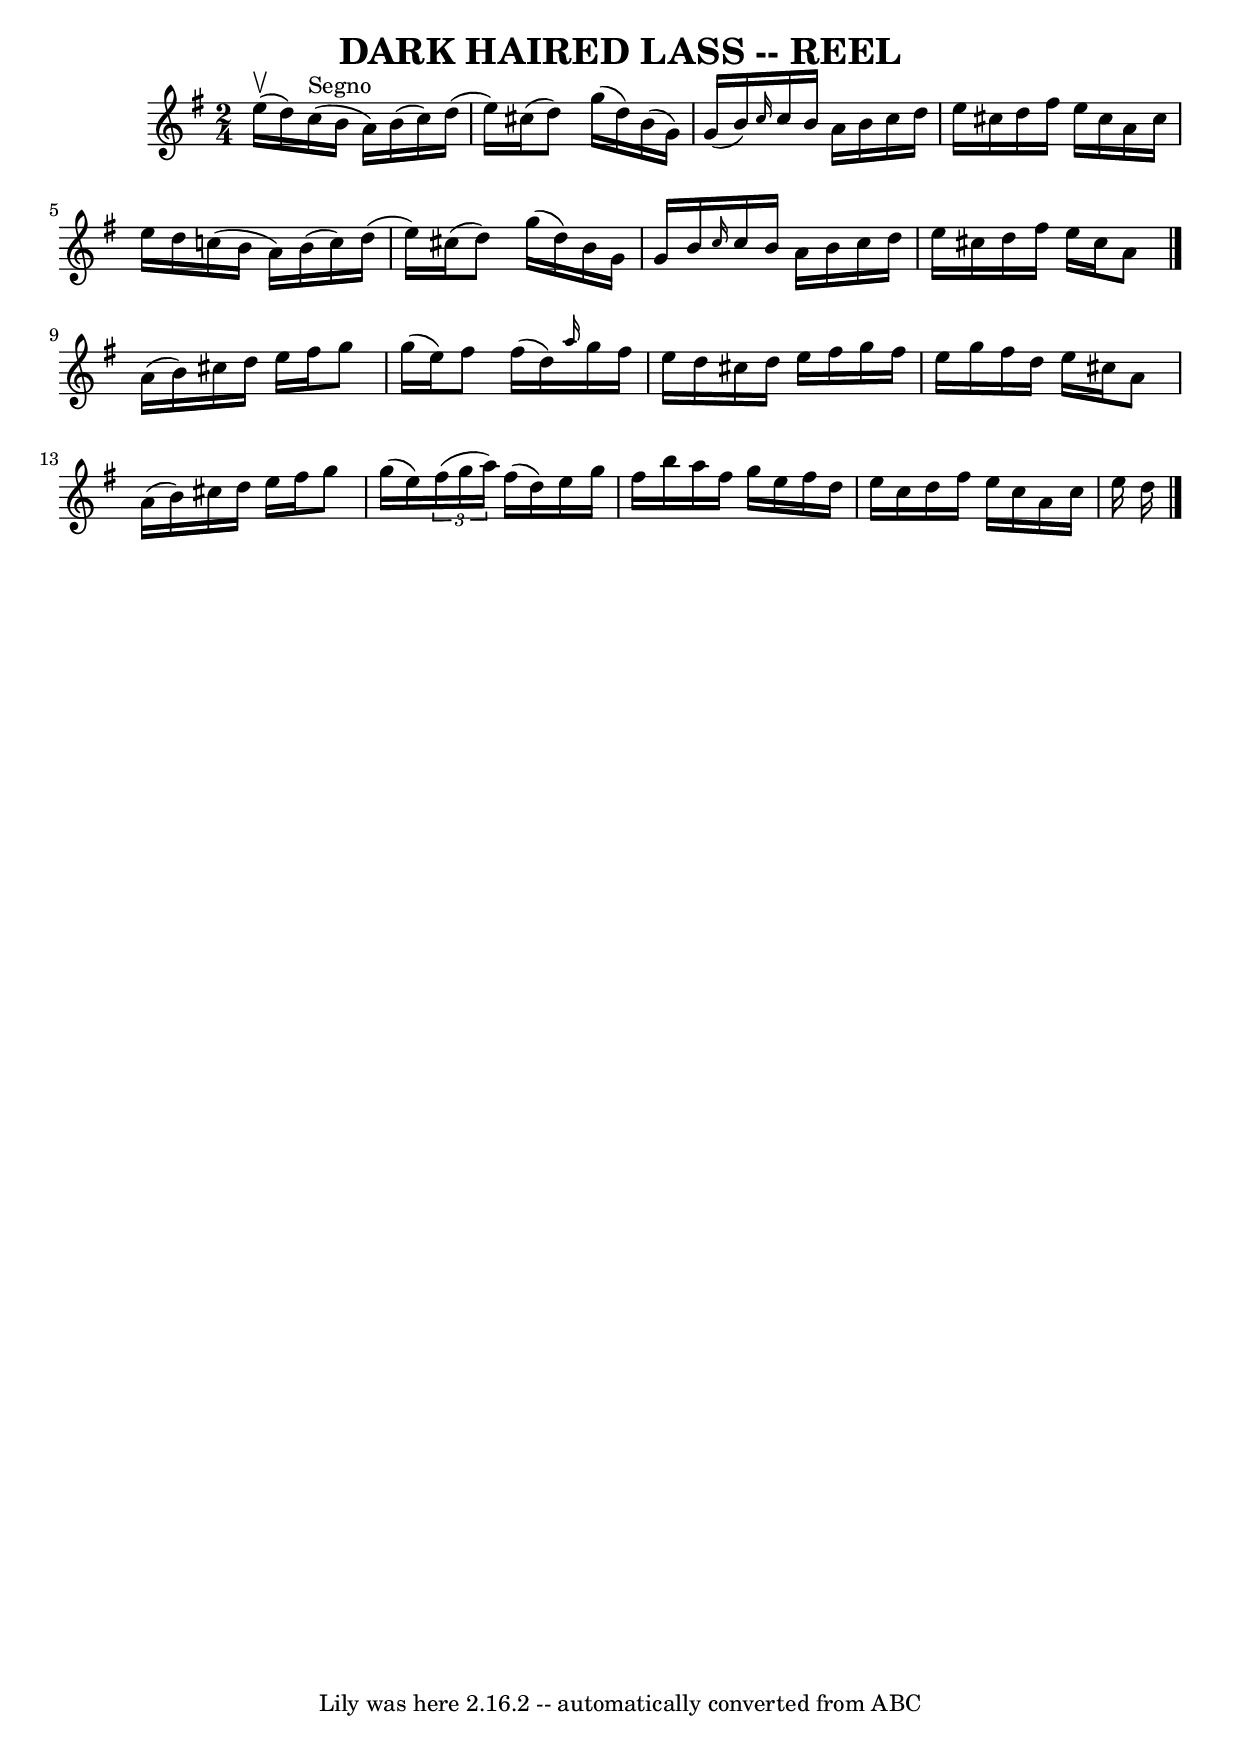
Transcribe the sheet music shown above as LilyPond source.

\version "2.16.2"
\include "Mammoth.ily"
\header {
	%% book = "Ryan's Mammoth Collection of Fiddle Tunes"
	crossRefNumber = "1"
	footnotes = ""
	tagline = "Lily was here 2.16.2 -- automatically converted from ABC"
	title = "DARK HAIRED LASS -- REEL"
}
voicedefault =  {


\time 2/4 
\key a \dorian e''16 (^\upbow d''16)         |
   
c''16^"Segno"(b'16 a'16) b'16 (c''16) d''16 (e''16)   
cis''16 (|
 d''8) g''16 (d''16) b'16 (g'16)   
g'16 (b'16)   |
 \grace { c''16  } c''16 b'16 a'16    
b'16 c''16 d''16 e''16 cis''16    |
 d''16 fis''16    
e''16 cis''16 a'16 cis''16 e''16 d''16    |
     |
  
 c''!16 (b'16 a'16) b'16 (c''16) d''16 (e''16)   
cis''16 (|
 d''8) g''16 (d''16) b'16 g'16 g'16    
b'16    |
 \grace { c''16  } c''16 b'16 a'16 b'16 c''16  
 d''16 e''16 cis''16    |
 d''16 fis''16 e''16 cis''16  
 a'8    \bar "|." a'16 (b'16)       |
 cis''16 d''16    
e''16 fis''16 g''8 g''16 (e''16)   |
 fis''8 fis''16 
(d''16) \grace { a''16  } g''16 fis''16 e''16 d''16    
|
 cis''16 d''16 e''16 fis''16 g''16 fis''16 e''16    
g''16    |
 fis''16 d''16 e''16 cis''16 a'8 a'16 (
b'16)   |
     |
 cis''16 d''16 e''16 fis''16 g''8 
 g''16 (e''16)   |
   \times 2/3 { fis''16 (g''16 a''16  
-) } fis''16 (d''16) e''16 g''16 fis''16 b''16    |
   
a''16 fis''16 g''16 e''16 fis''16 d''16 e''16 c''16    
|
 d''16 fis''16 e''16 c''16 a'16 c''16 e''16    
d''16    <<   \bar "|."  >>   
}

\score{
    <<

	\context Staff="default"
	{
	    \voicedefault 
	}

    >>
	\layout {
	}
	\midi {}
}
